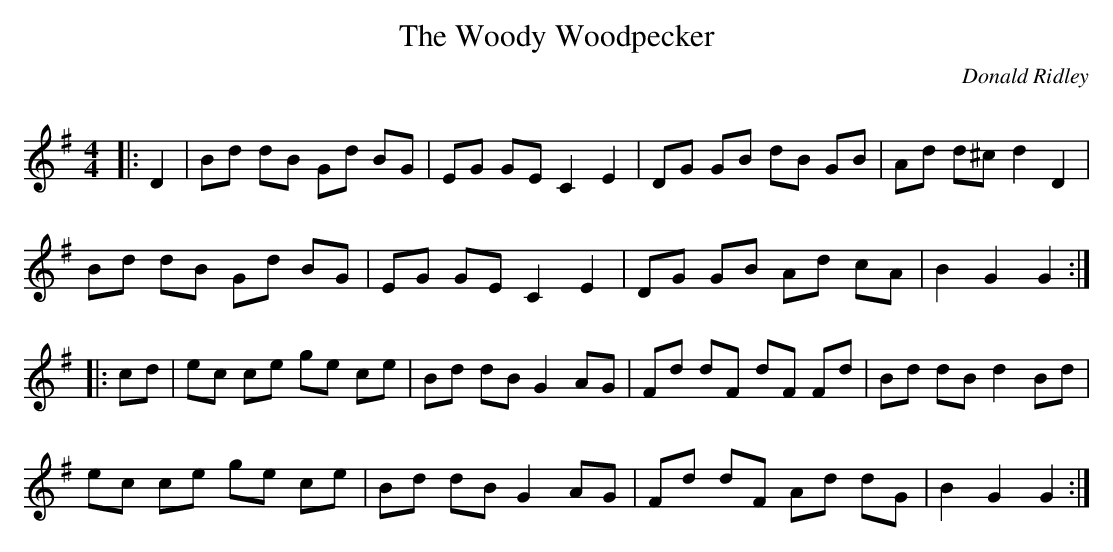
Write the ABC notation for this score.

X:1
T: The Woody Woodpecker
C:Donald Ridley
Q: 232
K:G
M:4/4
L:1/8
|:D2|Bd dB Gd BG|EG GE C2 E2|DG GB dB GB|Ad d^c d2 D2|
Bd dB Gd BG|EG GE C2 E2|DG GB Ad cA|B2 G2 G2:|
|:cd|ec ce ge ce|Bd dB G2 AG|Fd dF dF Fd|Bd dB d2 Bd|
ec ce ge ce|Bd dB G2 AG|Fd dF Ad dG|B2 G2 G2:|
